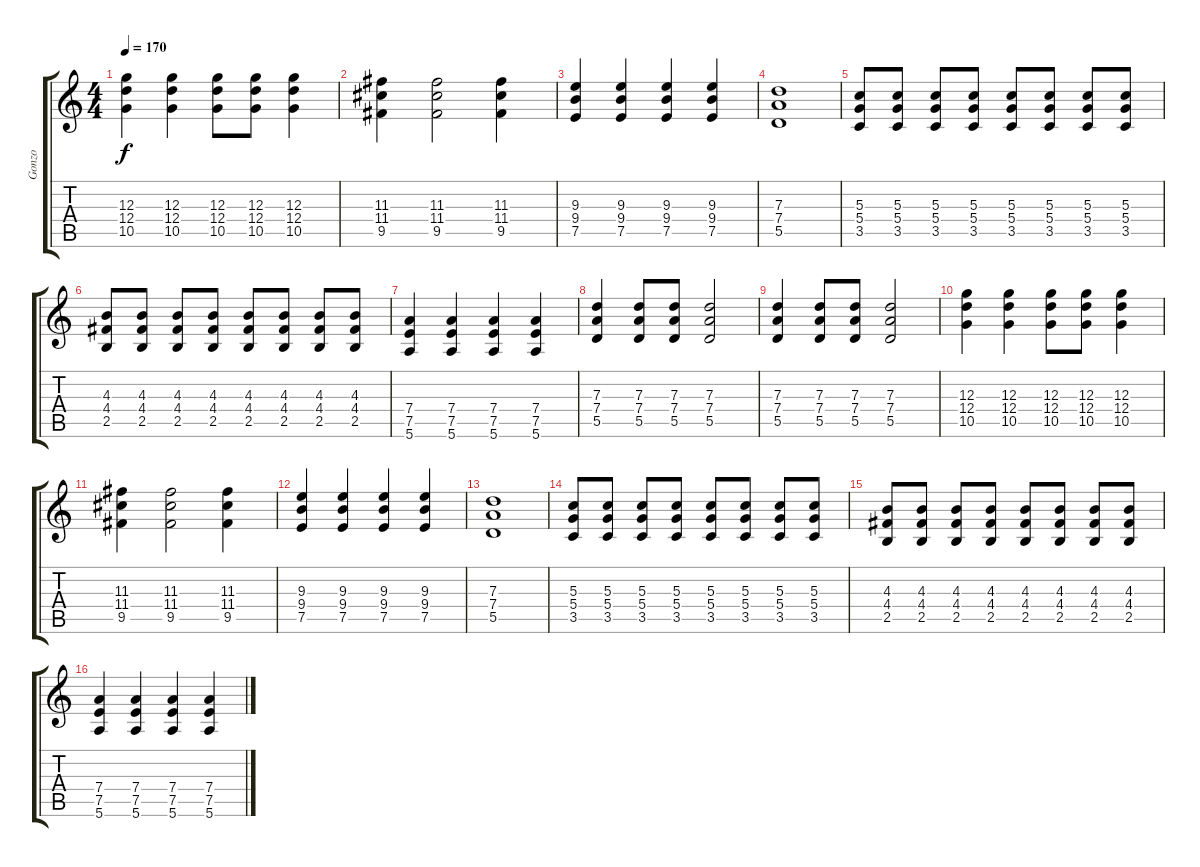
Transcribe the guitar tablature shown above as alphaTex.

\track ("Gonzo" "Gonzo") {instrument overdrivenguitar}
\staff {score tabs}
\tuning (E4 B3 G3 D3 A2 E2) {hide}
\ts (4 4)
\tempo 170
\clef g2
\ks c
(12.3 12.4 10.5).4{dy f} (12.3 12.4 10.5).4 (12.3 12.4 10.5).8 (12.3 12.4 10.5).8 (12.3 12.4 10.5).4 |
(11.3 11.4 9.5).4 (11.3 11.4 9.5).2 (11.3 11.4 9.5).4 |
(9.3 9.4 7.5).4 (9.3 9.4 7.5).4 (9.3 9.4 7.5).4 (9.3 9.4 7.5).4 |
(7.3 7.4 5.5).1 |
(5.3 5.4 3.5).8 (5.3 5.4 3.5).8 (5.3 5.4 3.5).8 (5.3 5.4 3.5).8 (5.3 5.4 3.5).8 (5.3 5.4 3.5).8 (5.3 5.4 3.5).8 (5.3 5.4 3.5).8 |
(4.3 4.4 2.5).8 (4.3 4.4 2.5).8 (4.3 4.4 2.5).8 (4.3 4.4 2.5).8 (4.3 4.4 2.5).8 (4.3 4.4 2.5).8 (4.3 4.4 2.5).8 (4.3 4.4 2.5).8 |
(7.4 7.5 5.6).4 (7.4 7.5 5.6).4 (7.4 7.5 5.6).4 (7.4 7.5 5.6).4 |
(7.3 7.4 5.5).4 (7.3 7.4 5.5).8 (7.3 7.4 5.5).8 (7.3 7.4 5.5).2 |
(7.3 7.4 5.5).4 (7.3 7.4 5.5).8 (7.3 7.4 5.5).8 (7.3 7.4 5.5).2 |
(12.3 12.4 10.5).4 (12.3 12.4 10.5).4 (12.3 12.4 10.5).8 (12.3 12.4 10.5).8 (12.3 12.4 10.5).4 |
(11.3 11.4 9.5).4 (11.3 11.4 9.5).2 (11.3 11.4 9.5).4 |
(9.3 9.4 7.5).4 (9.3 9.4 7.5).4 (9.3 9.4 7.5).4 (9.3 9.4 7.5).4 |
(7.3 7.4 5.5).1 |
(5.3 5.4 3.5).8 (5.3 5.4 3.5).8 (5.3 5.4 3.5).8 (5.3 5.4 3.5).8 (5.3 5.4 3.5).8 (5.3 5.4 3.5).8 (5.3 5.4 3.5).8 (5.3 5.4 3.5).8 |
(4.3 4.4 2.5).8 (4.3 4.4 2.5).8 (4.3 4.4 2.5).8 (4.3 4.4 2.5).8 (4.3 4.4 2.5).8 (4.3 4.4 2.5).8 (4.3 4.4 2.5).8 (4.3 4.4 2.5).8 |
(7.4 7.5 5.6).4 (7.4 7.5 5.6).4 (7.4 7.5 5.6).4 (7.4 7.5 5.6).4
